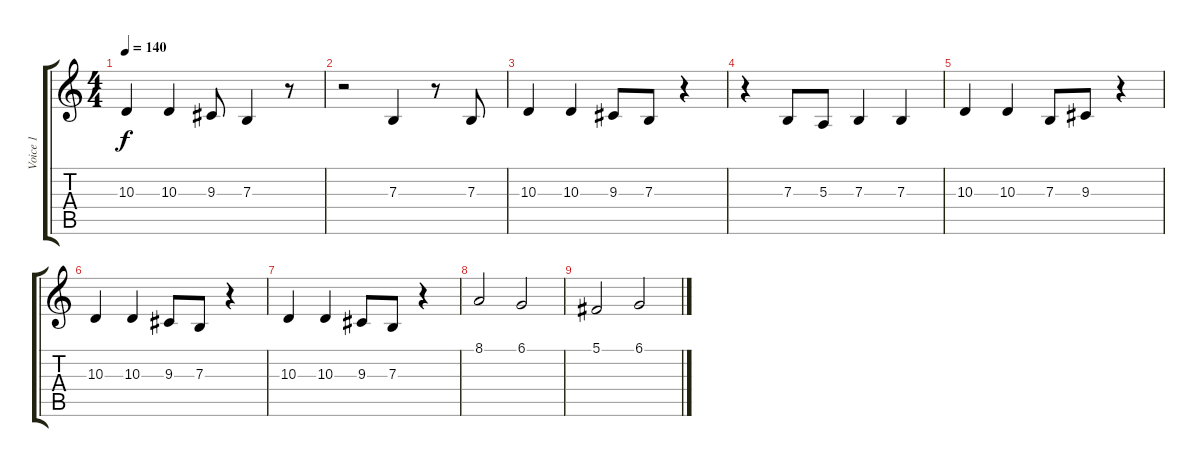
\track ("Voice 1" "Voice 1") {instrument lead5charang}
\staff {score tabs}
\tuning (Db4 Ab3 E3 B2 Gb2 B1) {hide}
\ts (4 4)
\tempo 140
\clef g2
\ks c
10.3.4{dy f} 10.3.4 9.3.8 7.3.4 r.8 |
r.2 7.3.4 r.8 7.3.8 |
10.3.4 10.3.4 9.3.8 7.3.8 r.4 |
r.4 7.3.8 5.3.8 7.3.4 7.3.4 |
10.3.4 10.3.4 7.3.8 9.3.8 r.4 |
10.3.4 10.3.4 9.3.8 7.3.8 r.4 |
10.3.4 10.3.4 9.3.8 7.3.8 r.4 |
8.1.2 6.1.2 |
5.1.2 6.1.2
